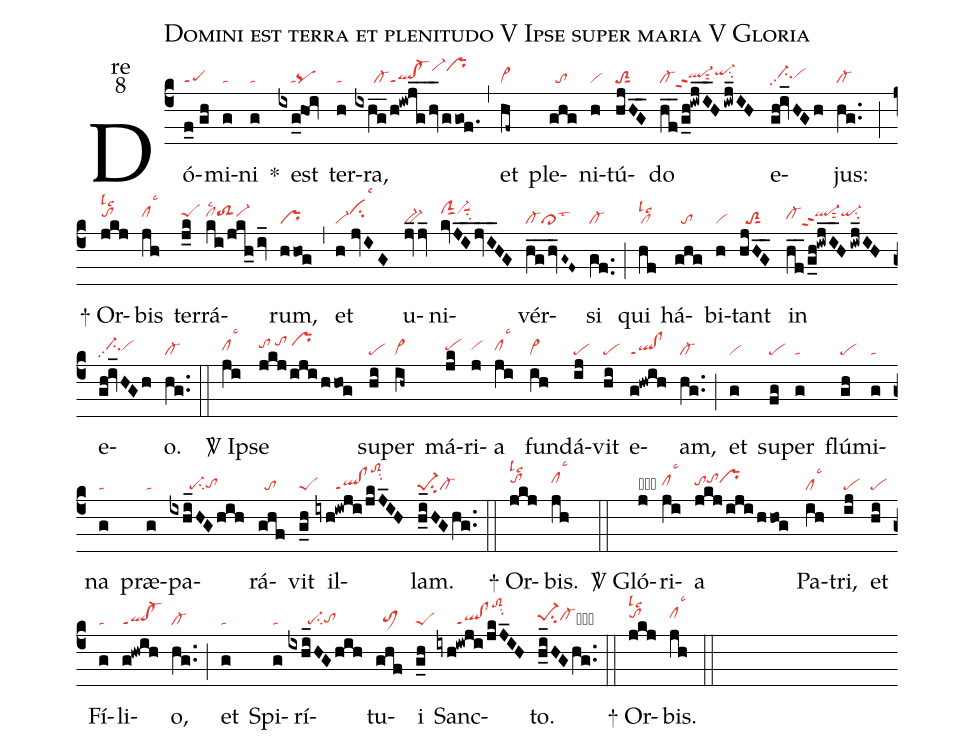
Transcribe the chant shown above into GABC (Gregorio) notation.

name:Domini est terra et plenitudo V Ipse super maria V Gloria;
office-part:re;
mode:8;
nabc-lines:1;
%%
(c4) Dó(f_0//gh|scG)mi(g|ta)ni(g|ta) <sp>*</sp>() est(ixg_0@hoi|////tapq) ter(h|ta)ra,(ixhg__/h!iwjg__/hv_/ggof.|//////cl-ql!cl-ppt1vi-hkprhk) (,) et(hf~|vi>) ple(ghg|//to)ni(h|vi)tú(hjHG__|toS2sut1)do(hf__/g_h!iwjI__H/iwj_IH|cl-ql-hhppt2sut2qi-hisu2) e(gh!iv_HGh|//ci-hhpp2vihh)jus:(hg..|cl-) (;) <sp>+</sp> Or(jkj|tohilslc2)bis(jh|clhilsc3) ter(j_k|peShi)rá(ki/jkh_/iv_|clhilsc2toS2hivi-hi)rum,(hhog|pr) (,) et(h//jvIG|vi-cihjlsc3) u(jvjv__|bv-)ni(kvJI__jvI__HG|clShjsut1vi-hjsuu1su2)vér(hg__/hv_G~F~|cl-cl>lst3)si(gf..|cl-) (;) qui(hf|cllslc2) há(ghg|//to)bi(h|vi)tant(hjHG__|//toS2sut1) in(hf__/g_h!iwjI__H/iwj_IH|cl-hhql-hippt2sut2qi-hisu2) e(gh!iv_HGh|//ci-hhpp2vihh)o.(hg..|cl-) (::) <sp>V/</sp> Ip(ji|clhhlsc3)se(jkj/iji/hhog|tohi/tohj/prhj) su(hi|pe)per(ih~|vi>) má(jk|pehh)ri(j|vihh)a(ji|clhhlsc3) fun(ih|vi>)dá(ij|pe)vit(hi|pe) e(g!hwih|ql!clppt1)am,(hg..|cl-) (;) et(g|vi) su(fg|pe)per(g|ta) flú(gh|pe)mi(g|ta)na(g|ta) præ(g|ta)pa(ixhi_HG/hih|//////pe-su2tohg)rá(ghf|//to)vit(g_h|peS) il(iyh!iwji/jkJ_IH|//////ql!clppt1toS2hmsu2)lam.(h_i_HGhg..|pe-1su2cl-) (::) <sp>+</sp> Or(jkj|tohilslc2)bis.(jh|clhilsc3) (::) <sp>V/</sp> Gló(j|obvi)ri(ji|clhhlsc3)a(jkj/iji/hhog|tohhtohiprhi) Pa(ih|cllsc3)tri,(ij|pe) et(hi|pe) Fí(g|ta)li(g!hwih|ql!cl-ppt1)o,(hg..|cl-) (;) et(g|ta) Spi(g|ta)rí(ixhi_HG/hih|//////pe-su2tohg)tu(ghf|//toM1hg)i(g_h|peS) Sanc(iyh!iwji/jkJ_IH|//////ql!clppt1toS2hmsu2)to.(h_i_HGhg..|pe-1hhsu2cl-hhcb) (::) <sp>+</sp> Or(jkj|tohilslc2)bis.(jh|clhilsc3) (::)
